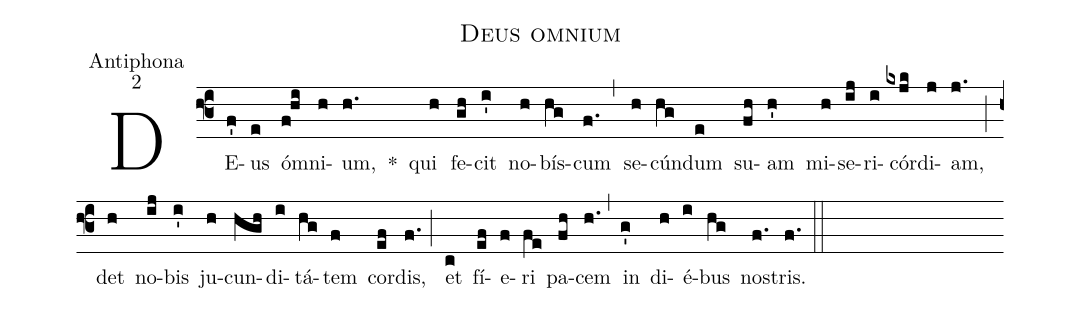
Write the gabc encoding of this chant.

name:Deus omnium;
office-part:Antiphona;
mode:2;
%%
(f3) DE(f')us(e) ó(f!hi)mni(h)um,(h.) *() qui(h) fe(gh)cit(i') no(h)bís(hg)cum(f.) (,) se(h)cún(hg)dum(e) su(fh)am(h') mi(h)se(ij)ri(i)cór(kxjk)di(j)am,(j.) (;) det(h) no(ij)bis(i') ju(h)cun(hgh)di(i)tá(hg)tem(f) cor(ef)dis,(f.) (;) et(c) fí(ef)e(f)ri(fe) pa(fh)cem(h.) (,) in(g') di(h)é(i)bus(hg) no(f.)stris.(f.) (::)
